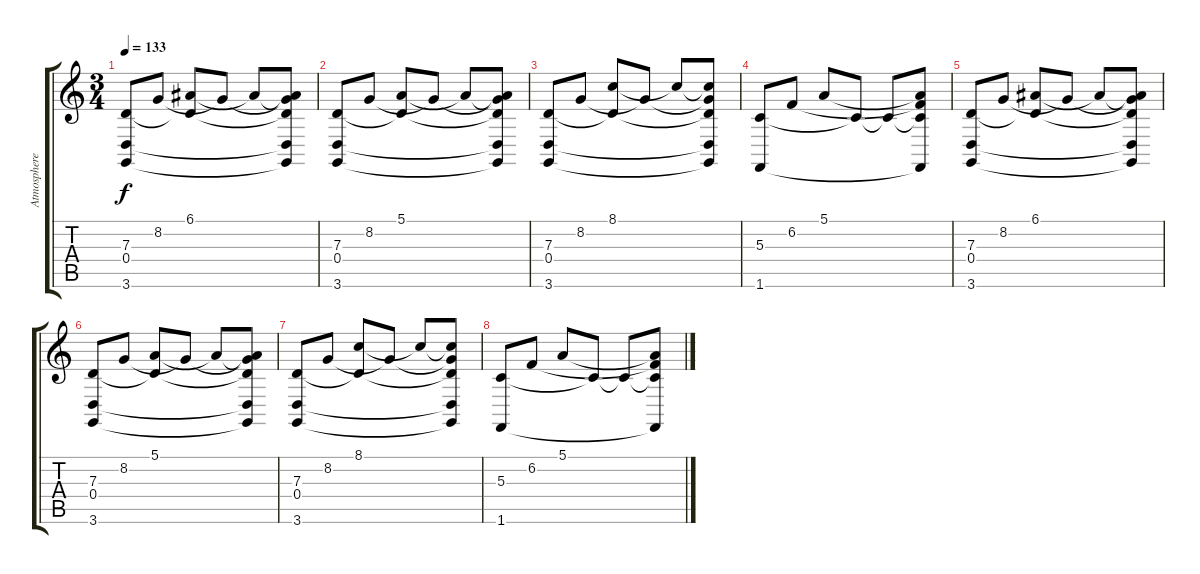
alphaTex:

\track ("Atmosphere 1" "Atmosphere") {instrument pad5bowed}
\staff {score tabs}
\tuning (E4 B3 G3 D3 A2 E2) {hide}
\ts (3 4)
\tempo 133
\clef g2
\ks c
(7.3 0.4 3.6).8{dy f} 8.2.8 (6.1 7.3{t}).8 8.2{t}.8 6.1{t}.8 (6.1{t} 8.2{t} 7.3{t} 0.4{t} 3.6{t}).8 |
(7.3 0.4 3.6).8 8.2.8 (5.1 7.3{t}).8 8.2{t}.8 5.1{t}.8 (5.1{t} 8.2{t} 7.3{t} 0.4{t} 3.6{t}).8 |
(7.3 0.4 3.6).8 8.2.8 (8.1 7.3{t}).8 8.2{t}.8 8.1{t}.8 (8.1{t} 8.2{t} 7.3{t} 0.4{t} 3.6{t}).8 |
(5.3 1.6).8 6.2.8 5.1.8 5.3{t}.8 5.3{t}.8 (5.1{t} 6.2{t} 5.3{t} 1.6{t}).8 |
(7.3 0.4 3.6).8 8.2.8 (6.1 7.3{t}).8 8.2{t}.8 6.1{t}.8 (6.1{t} 8.2{t} 7.3{t} 0.4{t} 3.6{t}).8 |
(7.3 0.4 3.6).8 8.2.8 (5.1 7.3{t}).8 8.2{t}.8 5.1{t}.8 (5.1{t} 8.2{t} 7.3{t} 0.4{t} 3.6{t}).8 |
(7.3 0.4 3.6).8 8.2.8 (8.1 7.3{t}).8 8.2{t}.8 8.1{t}.8 (8.1{t} 8.2{t} 7.3{t} 0.4{t} 3.6{t}).8 |
(5.3 1.6).8 6.2.8 5.1.8 5.3{t}.8 5.3{t}.8 (5.1{t} 6.2{t} 5.3{t} 1.6{t}).8
